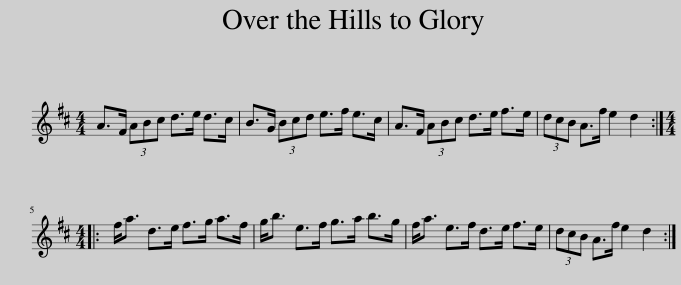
X:1
L:1/8
M:4/4
I:linebreak $
K:D
V:1 treble
V:1
 A>F (3ABc d>e d>c | B>G (3Bcd e>f e>c | A>F (3ABc d>e f>e | (3dcB A>f e2 d2 ::$[M:4/4] f<a d>e f>g a>f | %5
 g<b e>f g>a b>g | f<a e>f d>e f>e | (3dcB A>f e2 d2 :| %8
